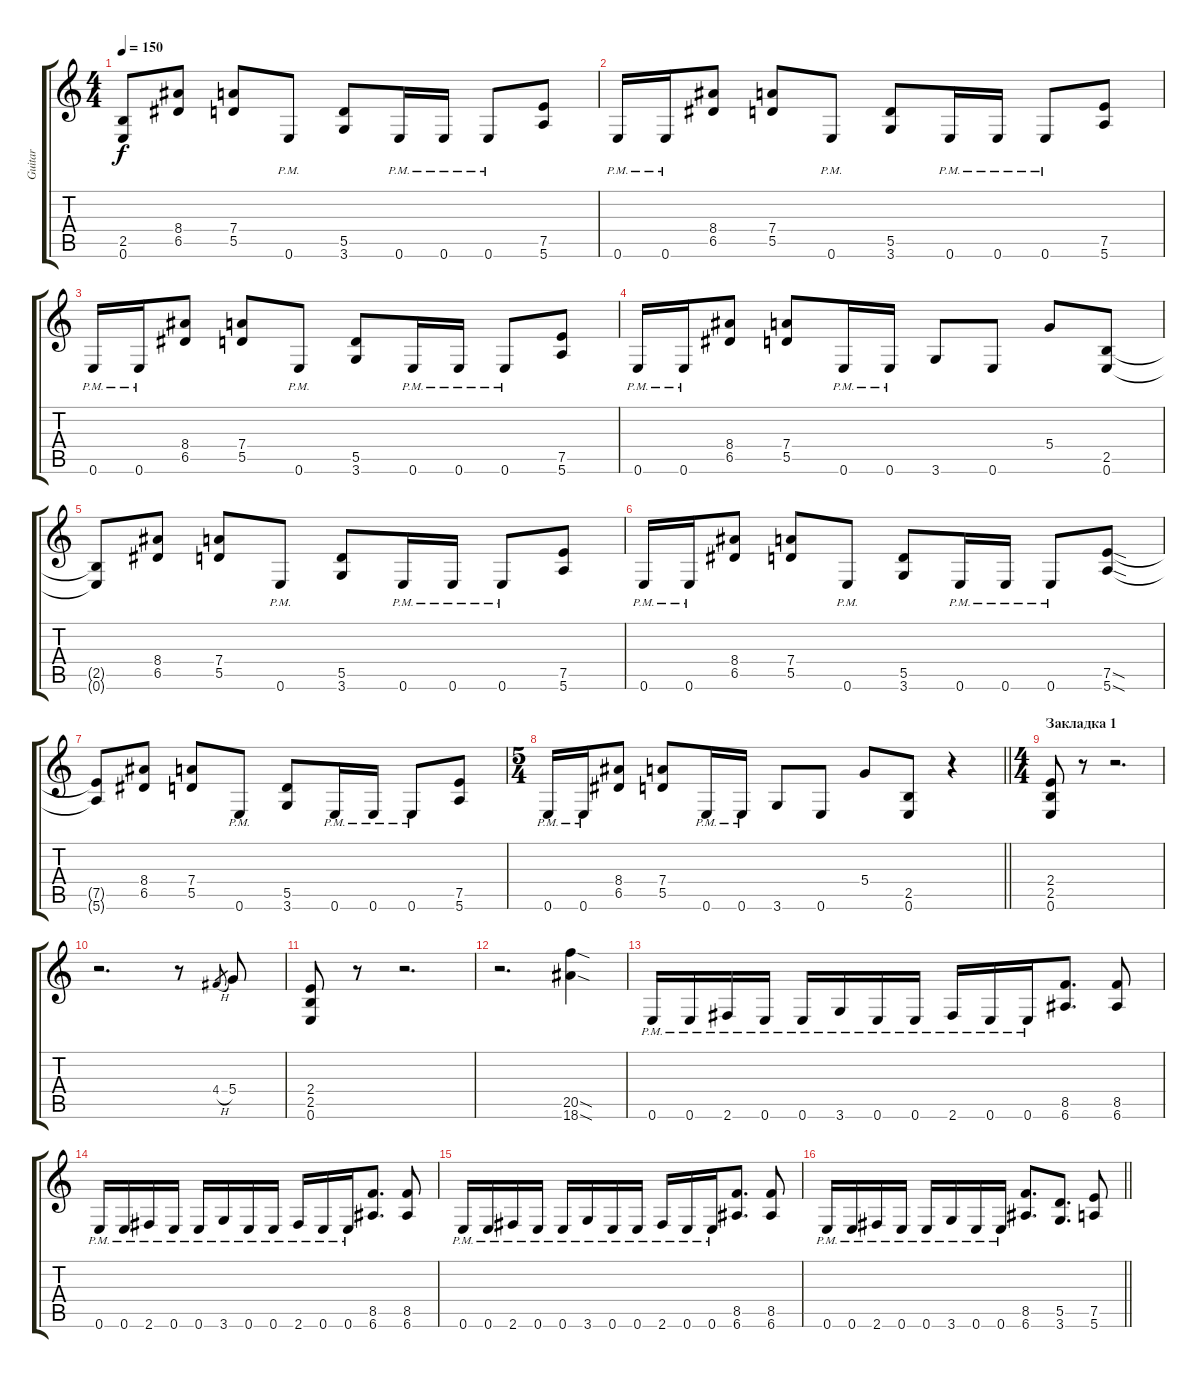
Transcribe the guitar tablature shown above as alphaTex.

\track ("Guitar" "Guitar") {instrument distortionguitar}
\staff {score tabs}
\tuning (E4 B3 G3 D3 A2 E2) {hide}
\ts (4 4)
\tempo 150
\clef g2
\ks c
(2.5{t} 0.6{t}).8{dy f} (8.4 6.5).8 (7.4 5.5).8 0.6{pm}.8 (5.5 3.6).8 0.6{pm}.16 0.6{pm}.16 0.6{pm}.8 (7.5 5.6).8 |
0.6{pm}.16 0.6{pm}.16 (8.4 6.5).8 (7.4 5.5).8 0.6{pm}.8 (5.5 3.6).8 0.6{pm}.16 0.6{pm}.16 0.6{pm}.8 (7.5 5.6).8 |
0.6{pm}.16 0.6{pm}.16 (8.4 6.5).8 (7.4 5.5).8 0.6{pm}.8 (5.5 3.6).8 0.6{pm}.16 0.6{pm}.16 0.6{pm}.8 (7.5 5.6).8 |
0.6{pm}.16 0.6{pm}.16 (8.4 6.5).8 (7.4 5.5).8 0.6{pm}.16 0.6{pm}.16 3.6.8 0.6.8 5.4.8 (2.5 0.6).8 |
(2.5{t} 0.6{t}).8 (8.4 6.5).8 (7.4 5.5).8 0.6{pm}.8 (5.5 3.6).8 0.6{pm}.16 0.6{pm}.16 0.6{pm}.8 (7.5 5.6).8 |
0.6{pm}.16 0.6{pm}.16 (8.4 6.5).8 (7.4 5.5).8 0.6{pm}.8 (5.5 3.6).8 0.6{pm}.16 0.6{pm}.16 0.6{pm}.8 (7.5{sod} 5.6{sod}).8 |
(7.5{t} 5.6{t}).8 (8.4 6.5).8 (7.4 5.5).8 0.6{pm}.8 (5.5 3.6).8 0.6{pm}.16 0.6{pm}.16 0.6{pm}.8 (7.5 5.6).8 |
\ts (5 4)
\barLineRight lightlight
0.6{pm}.16 0.6{pm}.16 (8.4 6.5).8 (7.4 5.5).8 0.6{pm}.16 0.6{pm}.16 3.6.8 0.6.8 5.4.8 (2.5 0.6).8 r.4 |
\ts (4 4)
\section ("" "Закладка 1")
(2.4 2.5 0.6).8 r.8 r.2{d} |
r.2{d} r.8 4.4{h}.8{gr} 5.4.8 |
(2.4 2.5 0.6).8 r.8 r.2{d} |
r.2{d} (20.5{sod} 18.6{sod}).4 |
0.6{pm}.16 0.6{pm}.16 2.6{pm}.16 0.6{pm}.16 0.6{pm}.16 3.6{pm}.16 0.6{pm}.16 0.6{pm}.16 2.6{pm}.16 0.6{pm}.16 0.6{pm}.16 (8.5 6.6).8{d} (8.5 6.6).8 |
0.6{pm}.16 0.6{pm}.16 2.6{pm}.16 0.6{pm}.16 0.6{pm}.16 3.6{pm}.16 0.6{pm}.16 0.6{pm}.16 2.6{pm}.16 0.6{pm}.16 0.6{pm}.16 (8.5 6.6).8{d} (8.5 6.6).8 |
0.6{pm}.16 0.6{pm}.16 2.6{pm}.16 0.6{pm}.16 0.6{pm}.16 3.6{pm}.16 0.6{pm}.16 0.6{pm}.16 2.6{pm}.16 0.6{pm}.16 0.6{pm}.16 (8.5 6.6).8{d} (8.5 6.6).8 |
\barLineRight lightlight
0.6{pm}.16 0.6{pm}.16 2.6{pm}.16 0.6{pm}.16 0.6{pm}.16 3.6{pm}.16 0.6{pm}.16 0.6{pm}.16 (8.5 6.6).8{d} (5.5 3.6).8{d} (7.5 5.6).8
